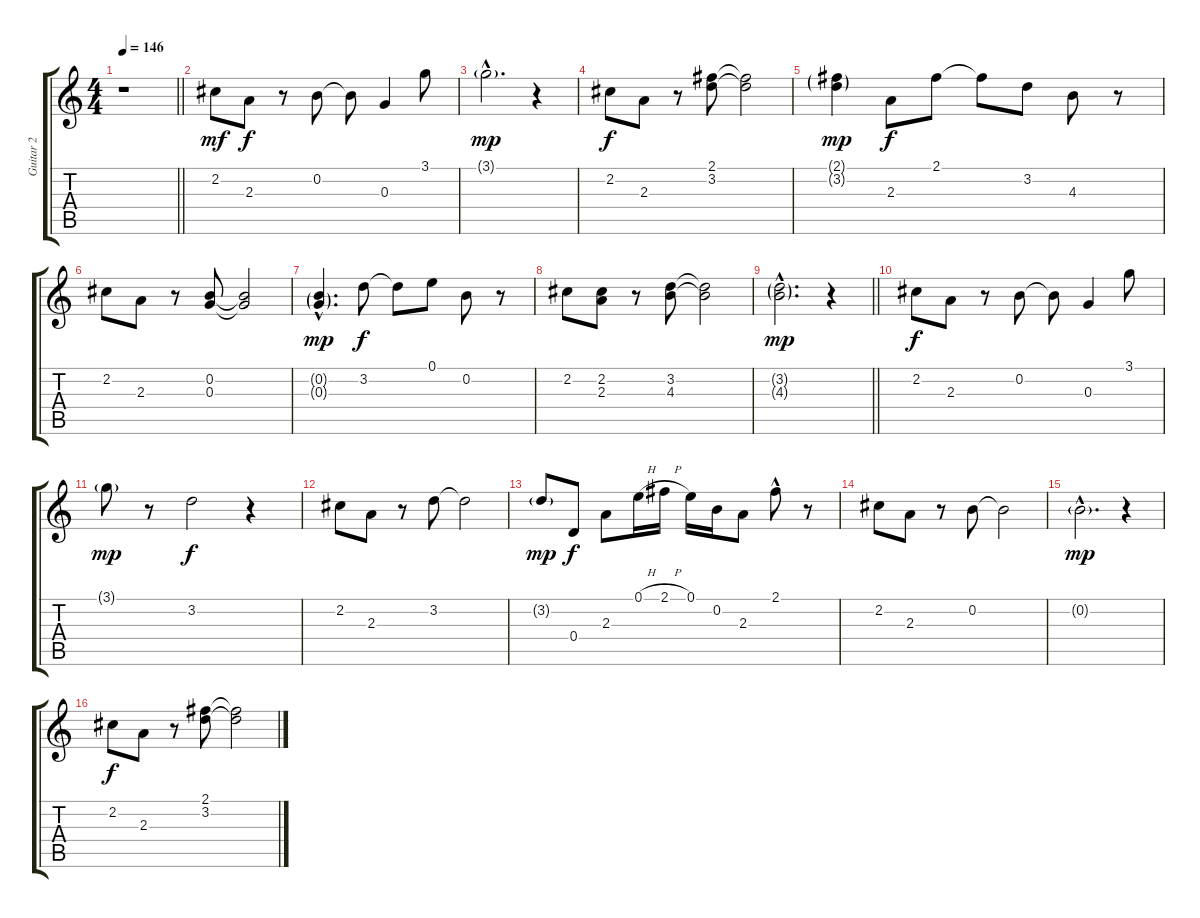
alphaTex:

\track ("Guitar 2" "Guitar 2") {instrument electricguitarclean}
\staff {score tabs}
\tuning (E4 B3 G3 D3 A2 E2) {hide}
\ts (4 4)
\tempo 146
\clef g2
\barLineRight lightlight
\ks c
r.1{dy mf instrument electricguitarclean} |
2.2.8 2.3.8{dy f} r.8 0.2.8 0.2{t}.8 0.3.4 3.1.8 |
3.1{g hac}.2{d dy mp} r.4 |
2.2.8{dy f} 2.3.8 r.8 (2.1 3.2).8 (2.1{t} 3.2{t}).2 |
(2.1{g} 3.2{g}).4{dy mp} 2.3.8{dy f} 2.1.8 2.1{t}.8 3.2.8 4.3.8 r.8 |
2.2.8 2.3.8 r.8 (0.2 0.3).8 (0.2{t} 0.3{t}).2 |
(0.2{g hac} 0.3{g hac}).4{d dy mp} 3.2.8{dy f} 3.2{t}.8 0.1.8 0.2.8 r.8 |
2.2.8 (2.2 2.3).8 r.8 (3.2 4.3).8 (3.2{t} 4.3{t}).2 |
\barLineRight lightlight
(3.2{g hac} 4.3{g hac}).2{d dy mp} r.4 |
2.2.8{dy f} 2.3.8 r.8 0.2.8 0.2{t}.8 0.3.4 3.1.8 |
3.1{g}.8{dy mp} r.8 3.2.2{dy f} r.4 |
2.2.8 2.3.8 r.8 3.2.8 3.2{t}.2 |
3.2{g}.8{dy mp} 0.4.8{dy f} 2.3.8 0.1{h}.16 2.1{h}.16 0.1.16 0.2.16 2.3.8 2.1{hac}.8 r.8 |
2.2.8 2.3.8 r.8 0.2.8 0.2{t}.2 |
0.2{g hac}.2{d dy mp} r.4 |
2.2.8{dy f} 2.3.8 r.8 (2.1 3.2).8 (2.1{t} 3.2{t}).2
